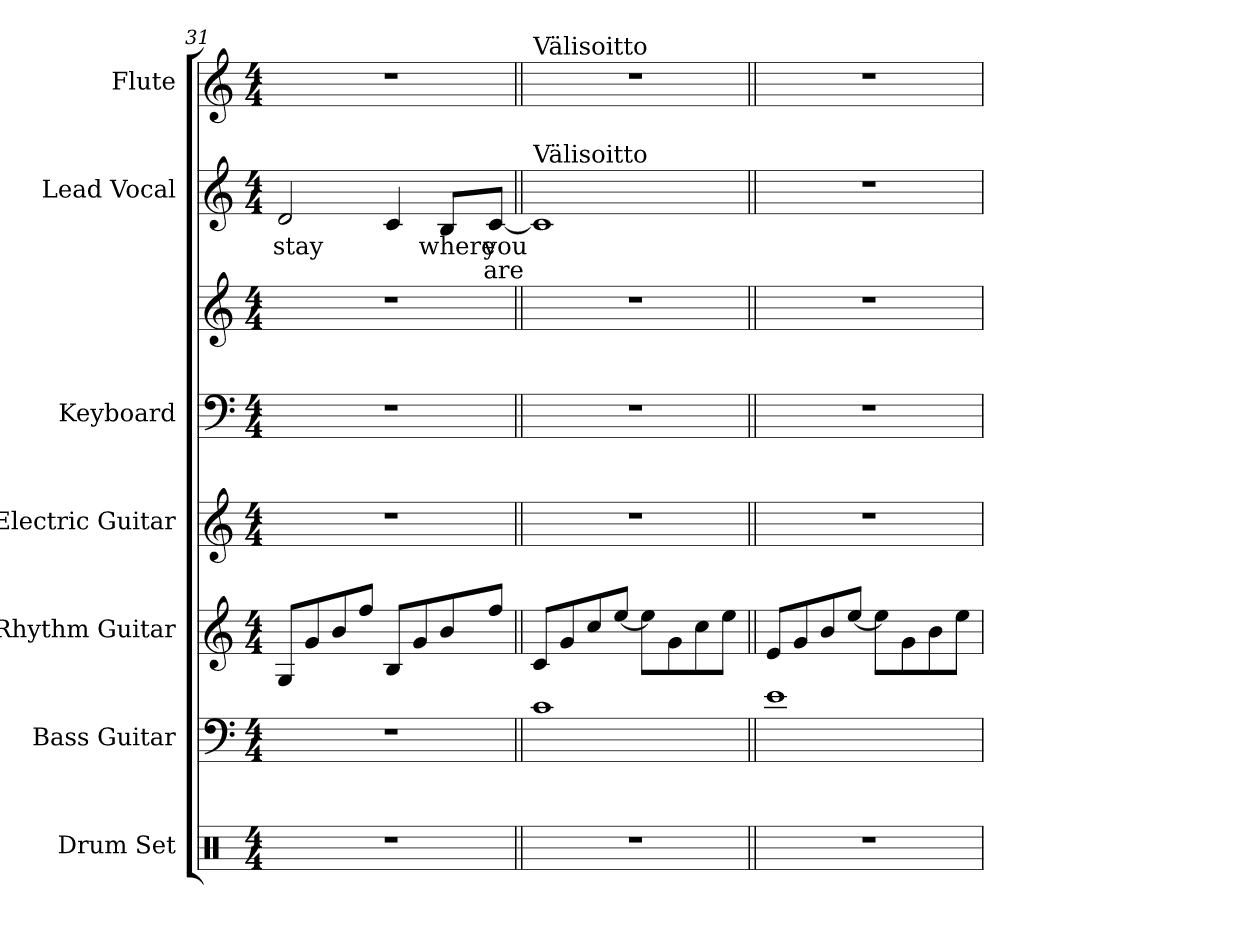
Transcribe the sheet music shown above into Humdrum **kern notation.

**kern	**kern	**kern	**kern	**kern	**kern	**kern	**text	**text	**kern
*part7	*part6	*part5	*part4	*part3	*part3	*part2	*part2	*part2	*part1
*staff8	*staff7	*staff6	*staff5	*staff4	*staff3	*staff2	*staff2	*staff2	*staff1
*I"Drum Set	*I"Bass Guitar	*I"Rhythm Guitar	*I"Electric Guitar	*I"Keyboard	*	*I"Lead Vocal	*	*	*I"Flute
*I'Dr.	*I'Bass	*I'Rhy.	*I'E. Gtr.	*I'Kbd.	*	*	*	*	*I'Fl.
!!LO:LB:g=z
*clefX	*clefF4	*clefG2	*clefG2	*clefF4	*clefG2	*clefG2	*	*	*clefG2
*	*ITrd7c12	*ITrd7c12	*ITrd7c12	*	*	*	*	*	*
*k[]	*k[]	*k[]	*k[]	*k[]	*k[]	*k[]	*	*	*k[]
*C:	*C:	*C:	*C:	*C:	*C:	*C:	*	*	*C:
*M4/4	*M4/4	*M4/4	*M4/4	*M4/4	*M4/4	*M4/4	*	*	*M4/4
=31	=31	=31	=31	=31	=31	=31	=31	=31	=31
!	!	!	!	!	!	!	!LO:LY:b:color=#000000	!	!
1r	1r	8GGi/L	1r	1r	1r	2di/	stay	.	1r
.	.	8Gi/	.	.	.	.	.	.	.
.	.	8Bi/	.	.	.	.	.	.	.
.	.	8fi/J	.	.	.	.	.	.	.
.	.	8BBi/L	.	.	.	4ci/	.	.	.
.	.	8Gi/	.	.	.	.	.	.	.
!	!	!	!	!	!	!	!LO:LY:b:color=#000000	!	!
.	.	8Bi/	.	.	.	8Bi/L	where	.	.
!	!	!	!	!	!	!	!LO:LY:b:color=#000000	!LO:LY:b:color=#000000	!
.	.	8fi/J	.	.	.	[<8ci/J	you	are	.
=32||	=32||	=32||	=32||	=32||	=32||	=32||	=32||	=32||	=32||
!	!	!	!	!	!	!	!	!	!LO:TX:a:t=Välisoitto
!	!	!	!	!	!	!LO:TX:a:t=Välisoitto	!	!	!
1r	1Ci	8Ci/L	1r	1r	1r	1ci]	.	.	1r
.	.	8Gi/	.	.	.	.	.	.	.
.	.	8ci/	.	.	.	.	.	.	.
.	.	[<8ei/J	.	.	.	.	.	.	.
.	.	8ei\L]	.	.	.	.	.	.	.
.	.	8Gi\	.	.	.	.	.	.	.
.	.	8ci\	.	.	.	.	.	.	.
.	.	8ei\J	.	.	.	.	.	.	.
=33||	=33||	=33||	=33||	=33||	=33||	=33||	=33||	=33||	=33||
1r	1Ei	8Ei/L	1r	1r	1r	1r	.	.	1r
.	.	8Gi/	.	.	.	.	.	.	.
.	.	8Bi/	.	.	.	.	.	.	.
.	.	[<8ei/J	.	.	.	.	.	.	.
.	.	8ei\L]	.	.	.	.	.	.	.
.	.	8Gi\	.	.	.	.	.	.	.
.	.	8Bi\	.	.	.	.	.	.	.
.	.	8ei\J	.	.	.	.	.	.	.
=	=	=	=	=	=	=	=	=	=
*-	*-	*-	*-	*-	*-	*-	*-	*-	*-
